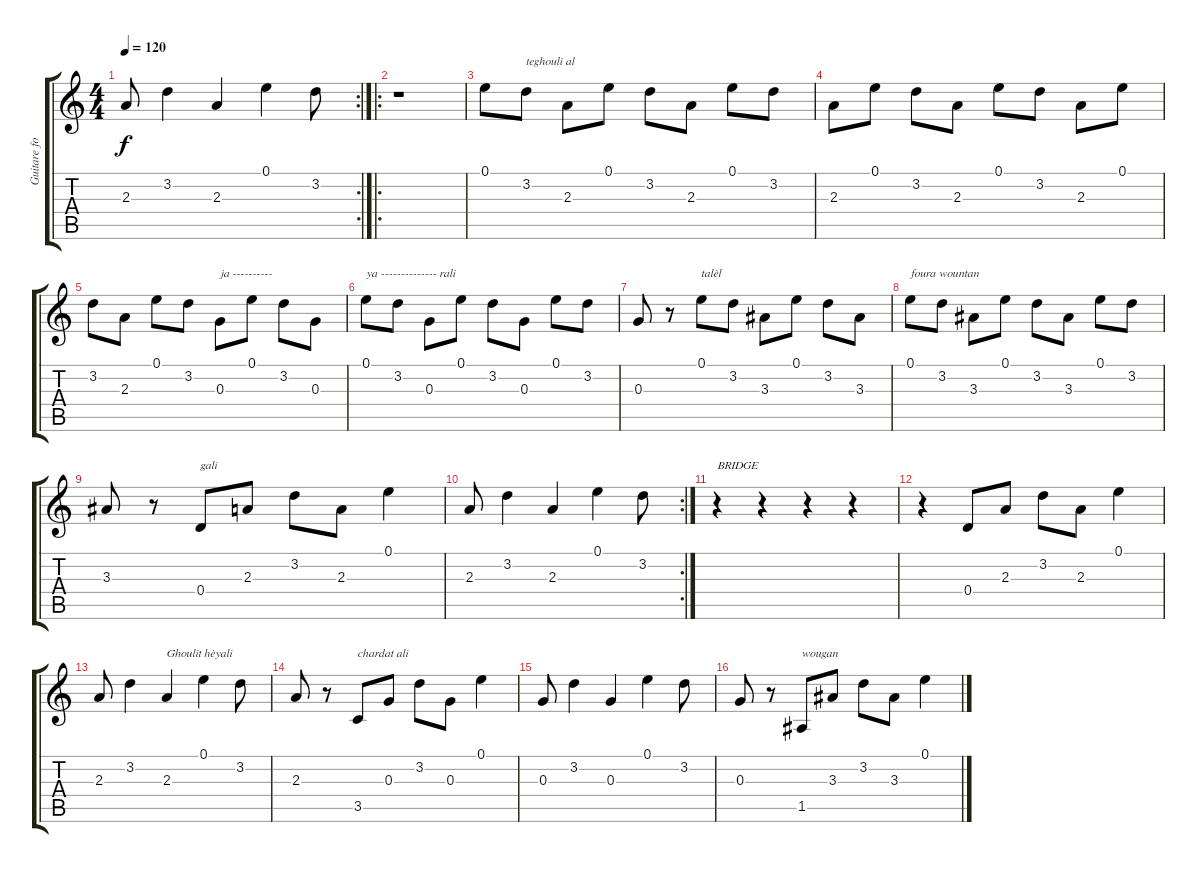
\track ("Guitare folk acoutique" "Guitare fo") {instrument acousticguitarsteel}
\staff {score tabs}
\tuning (E4 B3 G3 D3 A2 E2) {hide}
\rc 2
\ts (4 4)
\tempo 120
\clef g2
\ks c
2.3.8{dy f} 3.2.4 2.3.4 0.1.4 3.2.8 |
\ro
r.1 |
0.1.8 3.2.8{txt "teghouli al "} 2.3.8 0.1.8 3.2.8 2.3.8 0.1.8 3.2.8 |
2.3.8 0.1.8 3.2.8 2.3.8 0.1.8 3.2.8 2.3.8 0.1.8 |
3.2.8 2.3.8 0.1.8 3.2.8 0.3.8{txt "ja ----------"} 0.1.8 3.2.8 0.3.8 |
0.1.8{txt "ya -------------- rali"} 3.2.8 0.3.8 0.1.8 3.2.8 0.3.8 0.1.8 3.2.8 |
0.3.8 r.8 0.1.8{txt "talèl "} 3.2.8 3.3.8 0.1.8 3.2.8 3.3.8 |
0.1.8{txt "foura wountan"} 3.2.8 3.3.8 0.1.8 3.2.8 3.3.8 0.1.8 3.2.8 |
3.3.8 r.8 0.4.8{txt "gali"} 2.3.8 3.2.8 2.3.8 0.1.4 |
\rc 2
2.3.8 3.2.4 2.3.4 0.1.4 3.2.8 |
r.4{txt "BRIDGE"} r.4 r.4 r.4 |
r.4 0.4.8 2.3.8 3.2.8 2.3.8 0.1.4 |
2.3.8 3.2.4 2.3.4{txt "Ghoulit hèyali"} 0.1.4 3.2.8 |
2.3.8 r.8 3.5.8{txt "chardat ali"} 0.3.8 3.2.8 0.3.8 0.1.4 |
0.3.8 3.2.4 0.3.4 0.1.4 3.2.8 |
0.3.8 r.8 1.5.8{txt "wougan"} 3.3.8 3.2.8 3.3.8 0.1.4
